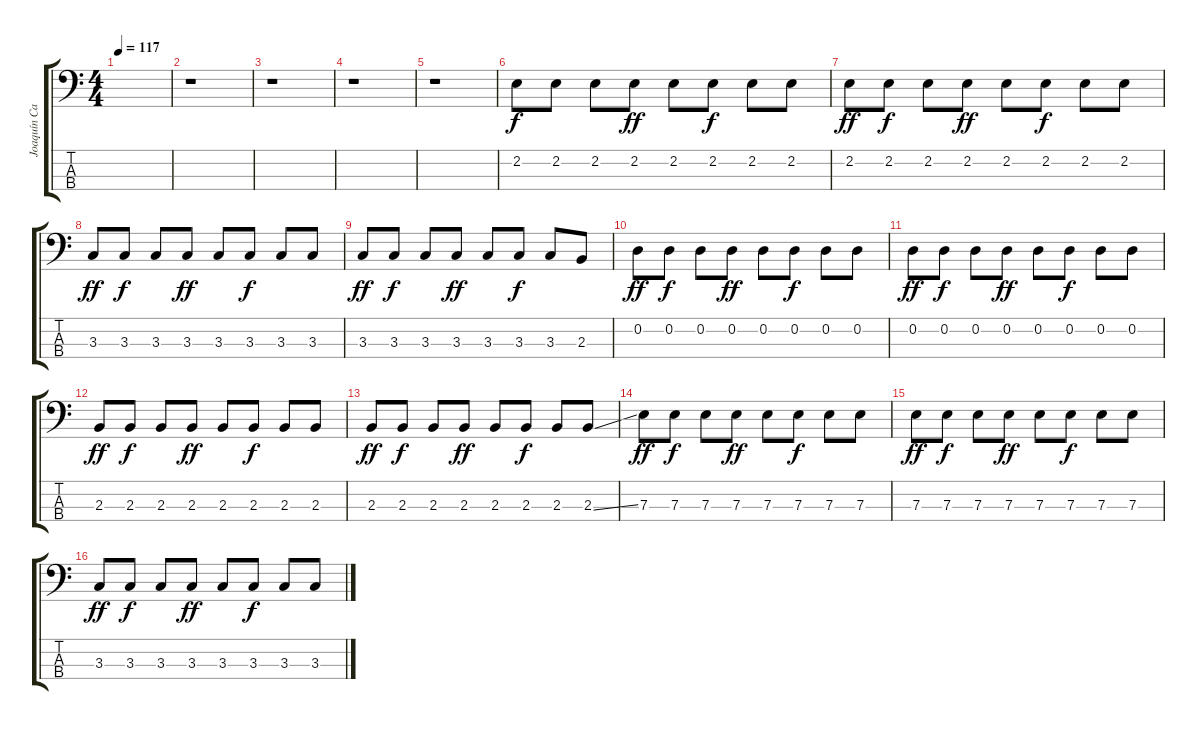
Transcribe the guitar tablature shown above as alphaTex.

\track ("Joaquín Cardiel - Bajo" "Joaquín Ca") {instrument electricbasspick}
\staff {score tabs}
\tuning (G2 D2 A1 E1) {hide}
\ts (4 4)
\tempo 117
\clef f4
\ks c
|
r.1 |
r.1 |
r.1 |
r.1 |
2.2.8 2.2.8{dy f} 2.2.8 2.2.8{dy ff} 2.2.8 2.2.8{dy f} 2.2.8 2.2.8 |
2.2.8{dy ff} 2.2.8{dy f} 2.2.8 2.2.8{dy ff} 2.2.8 2.2.8{dy f} 2.2.8 2.2.8 |
3.3.8{dy ff} 3.3.8{dy f} 3.3.8 3.3.8{dy ff} 3.3.8 3.3.8{dy f} 3.3.8 3.3.8 |
3.3.8{dy ff} 3.3.8{dy f} 3.3.8 3.3.8{dy ff} 3.3.8 3.3.8{dy f} 3.3.8 2.3.8 |
0.2.8{dy ff} 0.2.8{dy f} 0.2.8 0.2.8{dy ff} 0.2.8 0.2.8{dy f} 0.2.8 0.2.8 |
0.2.8{dy ff} 0.2.8{dy f} 0.2.8 0.2.8{dy ff} 0.2.8 0.2.8{dy f} 0.2.8 0.2.8 |
2.3.8{dy ff} 2.3.8{dy f} 2.3.8 2.3.8{dy ff} 2.3.8 2.3.8{dy f} 2.3.8 2.3.8 |
2.3.8{dy ff} 2.3.8{dy f} 2.3.8 2.3.8{dy ff} 2.3.8 2.3.8{dy f} 2.3.8 2.3{ss}.8 |
7.3.8{dy ff} 7.3.8{dy f} 7.3.8 7.3.8{dy ff} 7.3.8 7.3.8{dy f} 7.3.8 7.3.8 |
7.3.8{dy ff} 7.3.8{dy f} 7.3.8 7.3.8{dy ff} 7.3.8 7.3.8{dy f} 7.3.8 7.3.8 |
3.3.8{dy ff} 3.3.8{dy f} 3.3.8 3.3.8{dy ff} 3.3.8 3.3.8{dy f} 3.3.8 3.3.8
